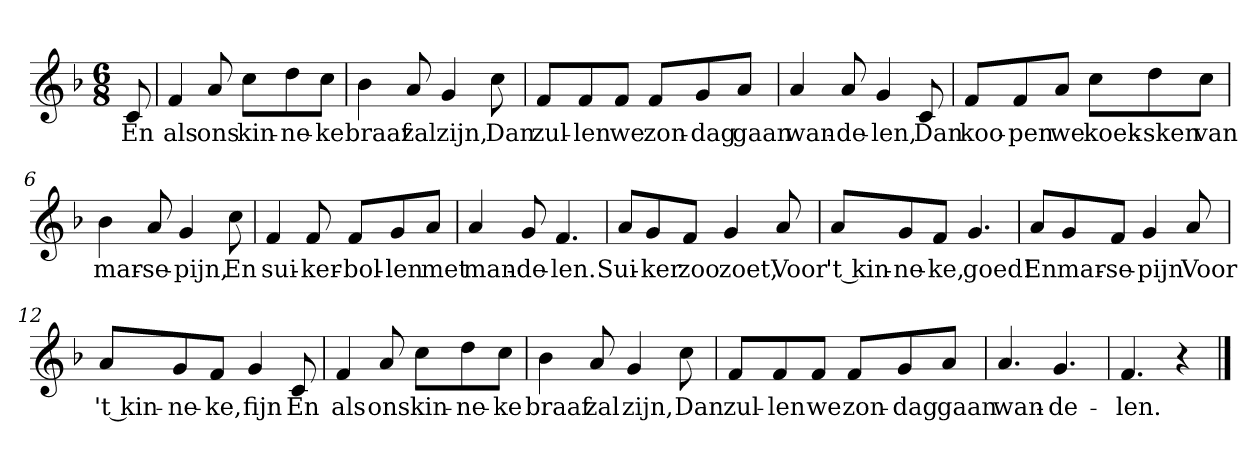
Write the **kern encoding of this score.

**kern	**text
*part1	*part1
*staff1	*staff1
*clefG2	*
*k[b-]	*
*F:	*
*M6/8	*
*MM120	*
=	=
8c	En
=1	=1
4f	als
8a	ons
8cc\L	kin-
8dd\	-ne-
8cc\J	-ke
=2	=2
4b-	braaf
8a	zal
4g	zijn,
8cc	Dan
=3	=3
8f/L	zul-
8f/	-len
8f/J	we
8f/L	zon-
8g/	-dag
8a/J	gaan
=4	=4
4a	wan-
8a	-de-
4g	-len,
8c	Dan
=5	=5
8f/L	koo-
8f/	-pen
8a/J	we
8cc\L	koek-
8dd\	-sken
8cc\J	van
=6	=6
4b-	mar-
8a	-se-
4g	-pijn,
8cc	En
=7	=7
4f	sui-
8f	-ker-
8f/L	-bol-
8g/	-len
8a/J	met
=8	=8
4a	man-
8g	-de-
4.f	-len.
=9	=9
8a/L	Sui-
8g/	-ker
8f/J	zoo
4g	zoet,
8a	Voor
=10	=10
8a/L	't kin-
8g/	-ne-
8f/J	-ke,
4.g	goed!
=11	=11
8a/L	En
8g/	mar-
8f/J	-se-
4g	-pijn
8a	Voor
=12	=12
8a/L	't kin-
8g/	-ne-
8f/J	-ke,
4g	fijn
8c	En
=13	=13
4f	als
8a	ons
8cc\L	kin-
8dd\	-ne-
8cc\J	-ke
=14	=14
4b-	braaf
8a	zal
4g	zijn,
8cc	Dan
=15	=15
8f/L	zul-
8f/	-len
8f/J	we
8f/L	zon-
8g/	-dag
8a/J	gaan
=16	=16
4.a	wan-
4.g	-de-
=17	=17
4.f	-len.
4r	.
==	==
*-	*-
